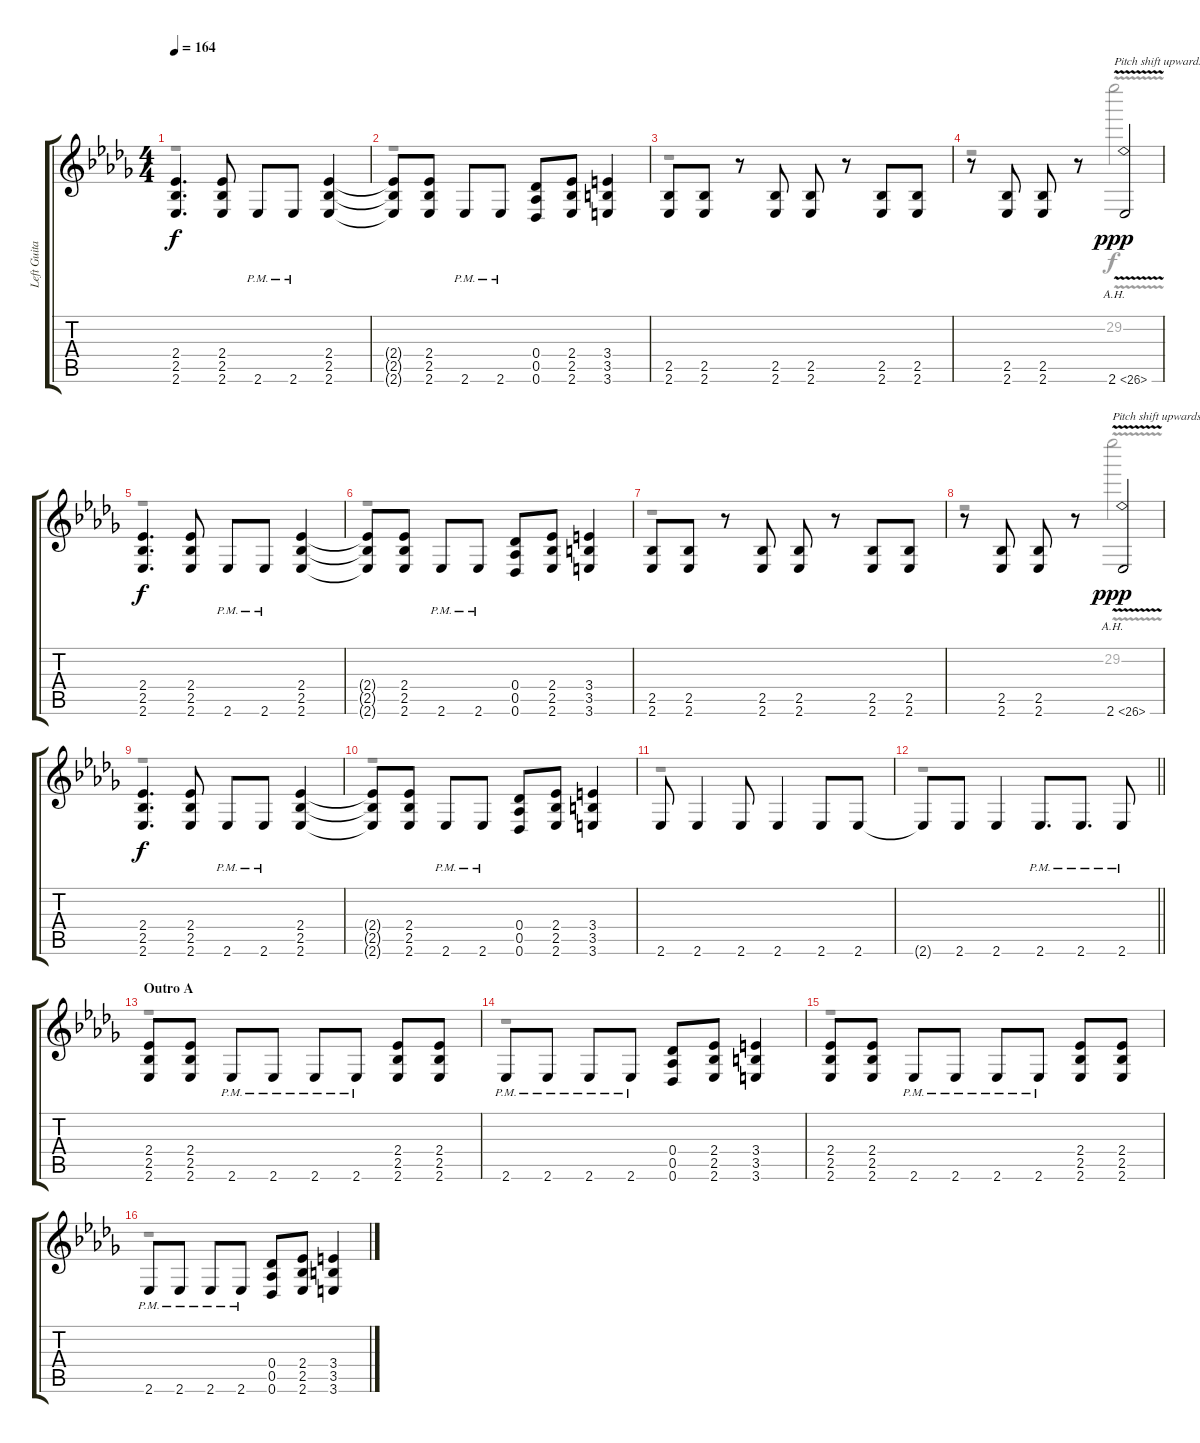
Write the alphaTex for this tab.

\track ("Left Guitar" "Left Guita") {instrument distortionguitar}
\staff {score tabs}
\tuning (Eb4 Bb3 Gb3 Db3 Ab2 Db2) {hide}
\voice
\ts (4 4)
\tempo 164
\clef g2
\ks db
(2.4 2.5 2.6).4{d dy f} (2.4 2.5 2.6).8 2.6{pm}.8 2.6{pm}.8 (2.4 2.5 2.6).4 |
(2.4{t} 2.5{t} 2.6{t}).8 (2.4 2.5 2.6).8 2.6{pm}.8 2.6{pm}.8 (0.4 0.5 0.6).8 (2.4 2.5 2.6).8 (3.4 3.5 3.6).4 |
(2.5 2.6).8 (2.5 2.6).8 r.8 (2.5 2.6).8 (2.5 2.6).8 r.8 (2.5 2.6).8 (2.5 2.6).8 |
r.8 (2.5 2.6).8 (2.5 2.6).8 r.8 2.6{ah 24 v}.2{txt "Pitch shift upwards" dy ppp} |
(2.4 2.5 2.6).4{d dy f} (2.4 2.5 2.6).8 2.6{pm}.8 2.6{pm}.8 (2.4 2.5 2.6).4 |
(2.4{t} 2.5{t} 2.6{t}).8 (2.4 2.5 2.6).8 2.6{pm}.8 2.6{pm}.8 (0.4 0.5 0.6).8 (2.4 2.5 2.6).8 (3.4 3.5 3.6).4 |
(2.5 2.6).8 (2.5 2.6).8 r.8 (2.5 2.6).8 (2.5 2.6).8 r.8 (2.5 2.6).8 (2.5 2.6).8 |
r.8 (2.5 2.6).8 (2.5 2.6).8 r.8 2.6{ah 24 v}.2{txt "Pitch shift upwards" dy ppp} |
(2.4 2.5 2.6).4{d dy f} (2.4 2.5 2.6).8 2.6{pm}.8 2.6{pm}.8 (2.4 2.5 2.6).4 |
(2.4{t} 2.5{t} 2.6{t}).8 (2.4 2.5 2.6).8 2.6{pm}.8 2.6{pm}.8 (0.4 0.5 0.6).8 (2.4 2.5 2.6).8 (3.4 3.5 3.6).4 |
2.6.8 2.6.4 2.6.8 2.6.4 2.6.8 2.6.8 |
\barLineRight lightlight
2.6{t}.8 2.6.8 2.6.4 2.6{pm}.8{d} 2.6{pm}.8{d} 2.6{pm}.8 |
\section ("" "Outro A")
(2.4 2.5 2.6).8 (2.4 2.5 2.6).8 2.6{pm}.8 2.6{pm}.8 2.6{pm}.8 2.6{pm}.8 (2.4 2.5 2.6).8 (2.4 2.5 2.6).8 |
2.6{pm}.8 2.6{pm}.8 2.6{pm}.8 2.6{pm}.8 (0.4 0.5 0.6).8 (2.4 2.5 2.6).8 (3.4 3.5 3.6).4 |
(2.4 2.5 2.6).8 (2.4 2.5 2.6).8 2.6{pm}.8 2.6{pm}.8 2.6{pm}.8 2.6{pm}.8 (2.4 2.5 2.6).8 (2.4 2.5 2.6).8 |
2.6{pm}.8 2.6{pm}.8 2.6{pm}.8 2.6{pm}.8 (0.4 0.5 0.6).8 (2.4 2.5 2.6).8 (3.4 3.5 3.6).4
\voice
\clef g2
\ottava regular
\simile none
\ks db
r.1{dy f} |
r.1 |
r.1 |
r.2 29.2{v}.2 |
r.1 |
r.1 |
r.1 |
r.2 29.2{v}.2 |
r.1 |
r.1 |
r.1 |
\barLineRight lightlight
r.1 |
r.1 |
r.1 |
r.1 |
r.1
